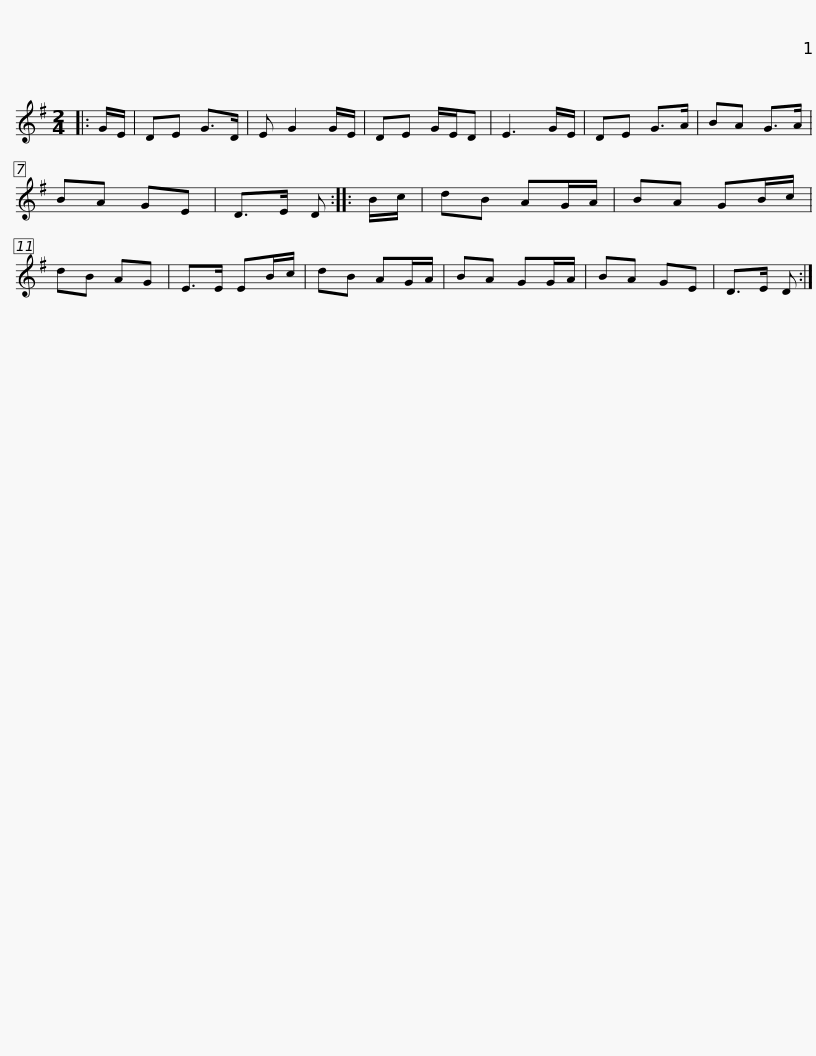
X:1
L:1/8
M:2/4
I:linebreak $
K:G
V:1 treble
V:1
|: G/E/ | DE G>D | E G2 G/E/ | DE G/E/D | E3 G/E/ | %5
 DE G>A | BA G>A | BA GE | D>E D :: B/c/ |$ %10
 dB AG/A/ | BA GB/c/ | dB AG | E>E EB/c/ | dB AG/A/ | %15
 BA GG/A/ | BA GE | D>E D :| %18
